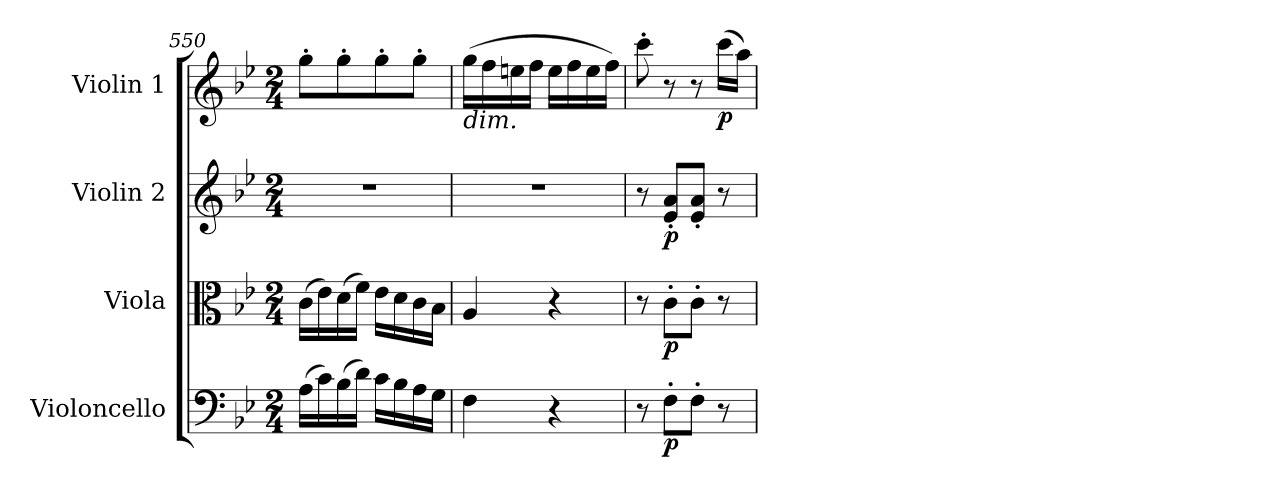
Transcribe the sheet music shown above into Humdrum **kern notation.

**kern	**dynam	**kern	**dynam	**kern	**dynam	**kern	**dynam
*part4	*part4	*part3	*part3	*part2	*part2	*part1	*part1
*staff4	*staff4	*staff3	*staff3	*staff2	*staff2	*staff1	*staff1
*I"Violoncello	*	*I"Viola	*	*I"Violin 2	*	*I"Violin 1	*
*I'Vc	*	*I'Vla	*	*I'Vln	*	*I'Vln	*
*clefF4	*	*clefC3	*	*clefG2	*	*clefG2	*
*k[b-e-]	*	*k[b-e-]	*	*k[b-e-]	*	*k[b-e-]	*
*M2/4	*	*M2/4	*	*M2/4	*	*M2/4	*
=550	=550	=550	=550	=550	=550	=550	=550
(>16A\LL	.	(>16c\LL	.	2r	.	8gg'\L	.
16c\)	.	16e-\)	.	.	.	.	.
(>16B-\	.	(>16d\	.	.	.	8gg'\	.
16d\JJ)	.	16f\JJ)	.	.	.	.	.
16c\LL	.	16e-\LL	.	.	.	8gg'\	.
16B-\	.	16d\	.	.	.	.	.
16A\	.	16c\	.	.	.	8gg'\J	.
16G\JJ	.	16B-\JJ	.	.	.	.	.
=551	=551	=551	=551	=551	=551	=551	=551
!	!	!	!	!	!	!LO:TX:b:i:t=dim.	!
4F\	.	4A/	.	2r	.	(>16gg\LL	.
.	.	.	.	.	.	16ff\	.
.	.	.	.	.	.	16een\	.
.	.	.	.	.	.	16ff\JJ	.
4r	.	4r	.	.	.	16ee\LL	.
.	.	.	.	.	.	16ff\	.
.	.	.	.	.	.	16ee\	.
.	.	.	.	.	.	16ff\JJ)	.
=552	=552	=552	=552	=552	=552	=552	=552
8r	.	8r	.	8r	.	8ccc'\	.
!	!LO:DY:b	!	!LO:DY:b	!	!LO:DY:b	!	!
8F'\L	p	8c'\L	p	8e-/' 8a/'L	p	8r	.
8F'\J	.	8c'\J	.	8e-/' 8a/'J	.	8r	.
!	!	!	!	!	!	!	!LO:DY:b
8r	.	8r	.	8r	.	(>16ccc\LL	p
.	.	.	.	.	.	16aa\JJ)	.
=	=	=	=	=	=	=	=
*-	*-	*-	*-	*-	*-	*-	*-
